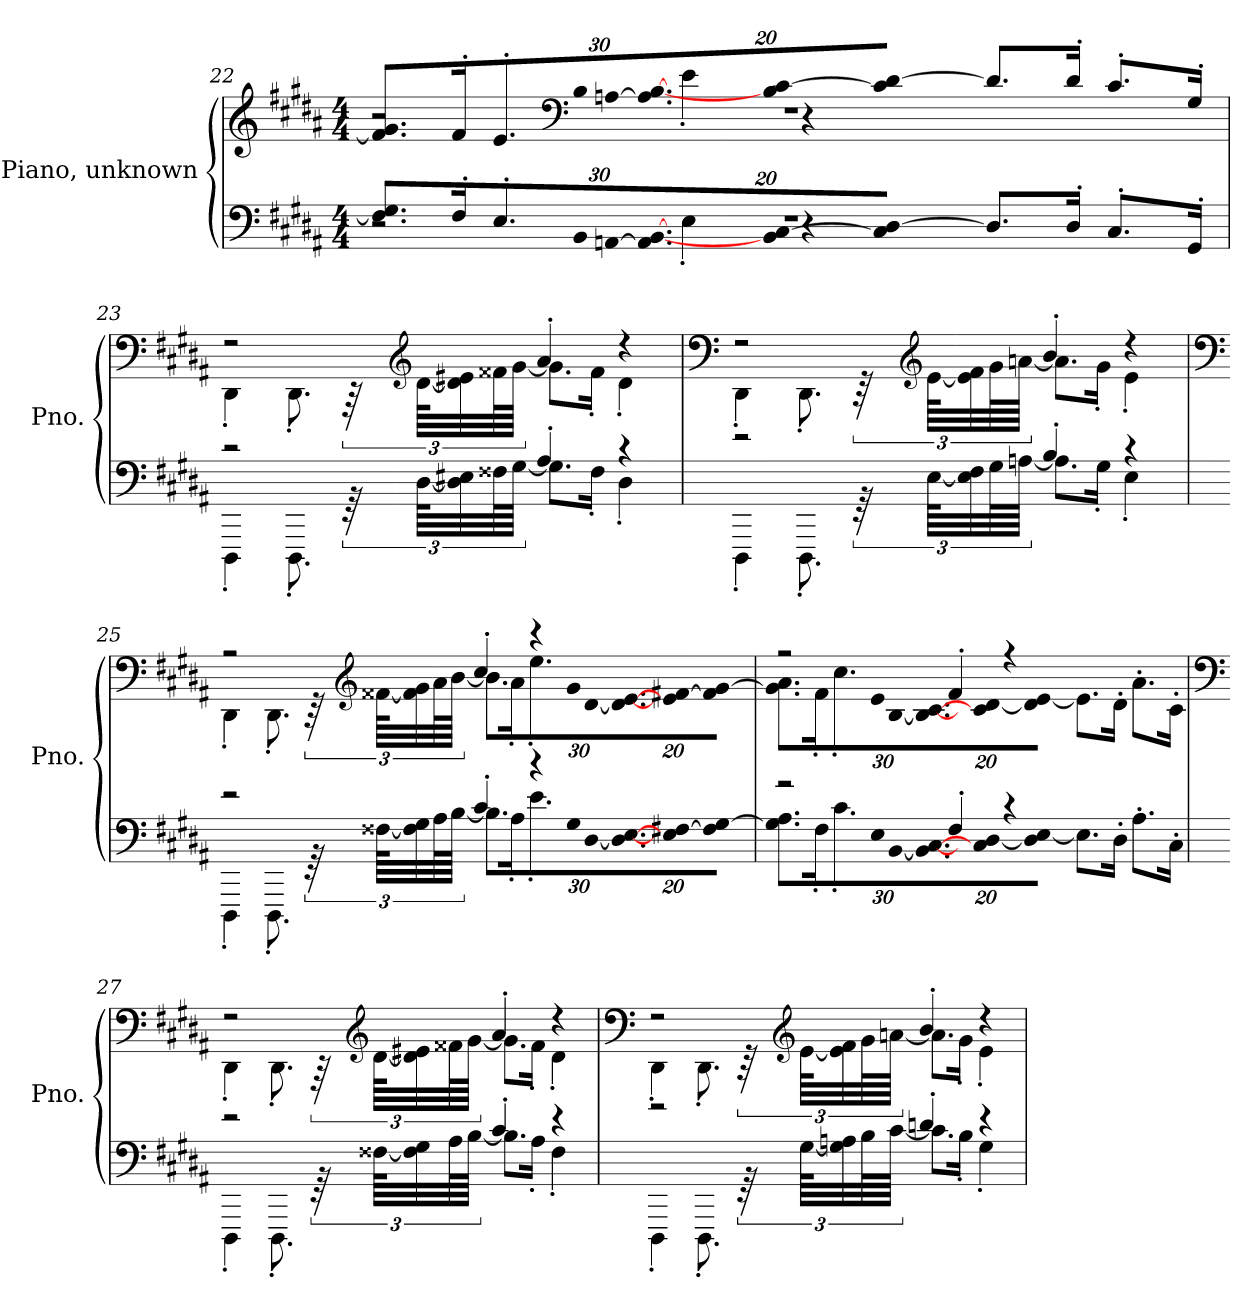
**kern	**kern
*part1	*part1
*staff2	*staff1
*I"Piano, unknown	*
*I'Pno.	*
!!LO:LB:g=z
*clefF4	*clefG2
*k[f#c#g#d#a#]	*k[f#c#g#d#a#]
*M4/4	*M4/4
=22	=22
*^	*^
*	*^	*	*^
1r	2r	8.F#/] 8.G#/L	1r	2r	8.f#/] 8.g#/L
.	.	16F#'/K	.	.	16f#'/K
.	.	8.E'/	.	.	8.e'/
*	*	*	*clefF4	*	*
*	*	*Xbrackettup	*	*	*
!	!	!LO:N:vis=256	!	!	!
*	*	*	*	*	*Xbrackettup
!	!	!	!	!	!LO:N:vis=256
.	.	1920%17BB/LLLL	.	.	1920%17B/LLLL
!	!	!LO:N:vis=256	!	!	!LO:N:vis=256
.	.	[1920%17AAn/J	.	.	[1920%17An/J
!	!	!LO:N:vis=64.	!	!	!LO:N:vis=64.
.	.	640%17AA/] [640%17BB/	.	.	640%17A/] [640%17B/
.	.	1920ryy	.	.	1920ryy
!	!	!LO:N:vis=256	!	!	!LO:N:vis=256
.	.	1920%17BB/] [1920%17C#/L	.	.	1920%17B/] [1920%17c#/L
!	!	!LO:N:vis=256	!	!	!LO:N:vis=256
.	.	1920%17C#/] [1920%17D#/JJJJJ	.	.	1920%17c#/] [1920%17d#/JJJJJ
.	4E'\	8.D#/L]	.	4e'\	8.d#/L]
.	.	16D#'/Jk	.	.	16d#'/Jk
.	4r	8.C#'/L	.	4r	8.c#'/L
.	.	16GG#'/Jk	.	.	16G#'/Jk
*	*v	*v	*	*	*
*	*	*	*v	*v
=23	=23	=23	=23
2r	4DDD#'\	2r	4DD#'\
.	8.DDD#'\	.	8.DD#'\
*	*brackettup	*	*brackettup
.	96r	.	96r
*	*	*clefG2	*
.	[96D#\KLLL	.	[96d#\KLLL
.	48D#\] 48E#X\	.	48d#\] 48e#X\
.	96F##X\L	.	96f##X\L
.	[96G#\JJJJ	.	[96g#\JJJJ
4A#'/	8.G#\L]	4a#'/	8.g#\L]
.	16F##'\Jk	.	16f##'\Jk
4r	4D#'\	4r	4d#'\
!!LO:LB:g=z	!!
=24	=24	=24	=24
*	*	*clefF4	*
2r	4DDD#'\	2r	4DD#'\
.	8.DDD#'\	.	8.DD#'\
.	96r	.	96r
*	*	*clefG2	*
.	[96E\KLLL	.	[96e\KLLL
.	48E\] 48F#\	.	48e\] 48f#\
.	96G#\L	.	96g#\L
.	[96An\JJJJ	.	[96an\JJJJ
4B'/	8.A\L]	4b'/	8.a\L]
.	16G#'\Jk	.	16g#'\Jk
4r	4E'\	4r	4e'\
=25	=25	=25	=25
*	*	*clefF4	*
2r	4DDD#'\	2r	4DD#'\
.	8.DDD#'\	.	8.DD#'\
.	96r	.	96r
*	*	*clefG2	*
.	[96F##X\KLLL	.	[96f##X\KLLL
.	48F##\] 48G#\	.	48f##\] 48g#\
.	96A#\L	.	96a#\L
.	[96B\JJJJ	.	[96b\JJJJ
4c#'/	8.B\L]	4cc#'/	8.b\L]
.	16A#'\K	.	16a#'\K
4r	8.e'\	4r	8.ee'\
*	*Xbrackettup	*	*
!	!LO:N:vis=256	!	!
*	*	*	*Xbrackettup
!	!	!	!LO:N:vis=256
.	1920%17G#\LLLL	.	1920%17g#\LLLL
!	!LO:N:vis=256	!	!LO:N:vis=256
.	[1920%17D#\J	.	[1920%17d#\J
!	!LO:N:vis=64.	!	!LO:N:vis=64.
.	640%17D#\] [640%17E\	.	640%17d#\] [640%17e\
.	1920ryy	.	1920ryy
!	!LO:N:vis=256	!	!LO:N:vis=256
.	1920%17E\] [1920%17F#X\L	.	1920%17e\] [1920%17f#X\L
!	!LO:N:vis=256	!	!LO:N:vis=256
.	1920%17F#\] [1920%17G#\JJJJJ	.	1920%17f#\] [1920%17g#\JJJJJ
!!LO:LB:g=z	!!
=26	=26	=26	=26
2r	8.G#\] 8.A#\L	2r	8.g#\] 8.a#\L
.	16F#'\K	.	16f#'\K
.	8.c#'\	.	8.cc#'\
!	!LO:N:vis=256	!	!LO:N:vis=256
.	1920%17E\LLLL	.	1920%17e\LLLL
!	!LO:N:vis=256	!	!LO:N:vis=256
.	[1920%17BB\J	.	[1920%17B\J
!	!LO:N:vis=64.	!	!LO:N:vis=64.
.	640%17BB\] [640%17C#\	.	640%17B\] [640%17c#\
.	1920ryy	.	1920ryy
!	!LO:N:vis=256	!	!LO:N:vis=256
.	1920%17C#\] [1920%17D#\L	.	1920%17c#\] [1920%17d#\L
!	!LO:N:vis=256	!	!LO:N:vis=256
.	1920%17D#\] [1920%17E\JJJJJ	.	1920%17d#\] [1920%17e\JJJJJ
4F#'/	8.E\L]	4f#'/	8.e\L]
.	16D#'\Jk	.	16d#'\Jk
4r	8.A#'\L	4r	8.a#'\L
.	16C#'\Jk	.	16c#'\Jk
=27	=27	=27	=27
*	*	*clefF4	*
2r	4DDD#'\	2r	4DD#'\
.	8.DDD#'\	.	8.DD#'\
*	*brackettup	*	*brackettup
.	96r	.	96r
*	*	*clefG2	*
.	[96F##X\KLLL	.	[96d#\KLLL
.	48F##\] 48G#\	.	48d#\] 48e#X\
.	96A#\L	.	96f##X\L
.	[96B\JJJJ	.	[96g#\JJJJ
4c#'/	8.B\L]	4a#'/	8.g#\L]
.	16A#'\Jk	.	16f##'\Jk
4r	4F##'\	4r	4d#'\
!!LO:LB:g=z	!!
=28	=28	=28	=28
*	*	*clefF4	*
2r	4DDD#'\	2r	4DD#'\
.	8.DDD#'\	.	8.DD#'\
.	96r	.	96r
*	*	*clefG2	*
.	[96G#\KLLL	.	[96e\KLLL
.	48G#\] 48An\	.	48e\] 48f#\
.	96B\L	.	96g#\L
.	[96c#\JJJJ	.	[96an\JJJJ
4dn'/	8.c#\L]	4b'/	8.a\L]
.	16B'\Jk	.	16g#'\Jk
4r	4G#'\	4r	4e'\
*v	*v	*	*
*	*v	*v
=	=
*-	*-
